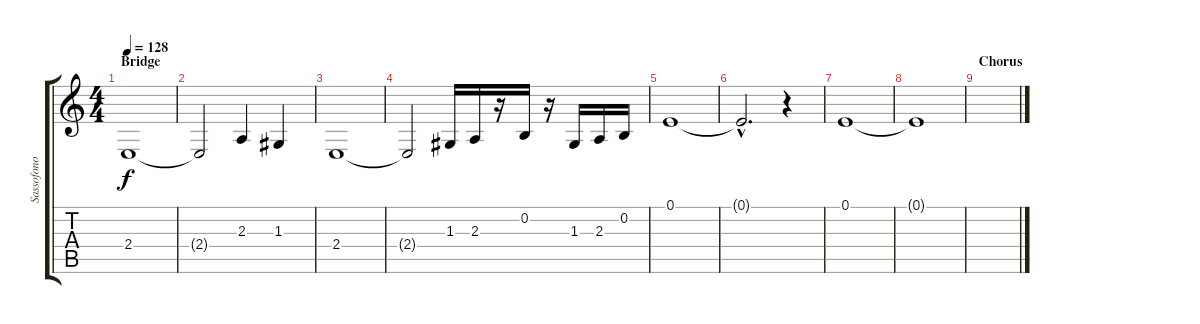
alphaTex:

\track ("Sassofono" "Sassofono") {instrument altosax}
\staff {score tabs}
\tuning (E4 B3 G3 D3 A2 E2) {hide}
\ts (4 4)
\section ("" "Bridge")
\tempo 128
\clef g2
\ks c
2.4.1{dy f} |
2.4{t}.2 2.3.4 1.3.4 |
2.4.1 |
2.4{t}.2 1.3.16 2.3.16 r.16 0.2.16 r.16 1.3.16 2.3.16 0.2.16 |
0.1.1 |
0.1{hac t}.2{d} r.4 |
0.1.1 |
0.1{t}.1{volume 16} |
\section ("" "Chorus")
